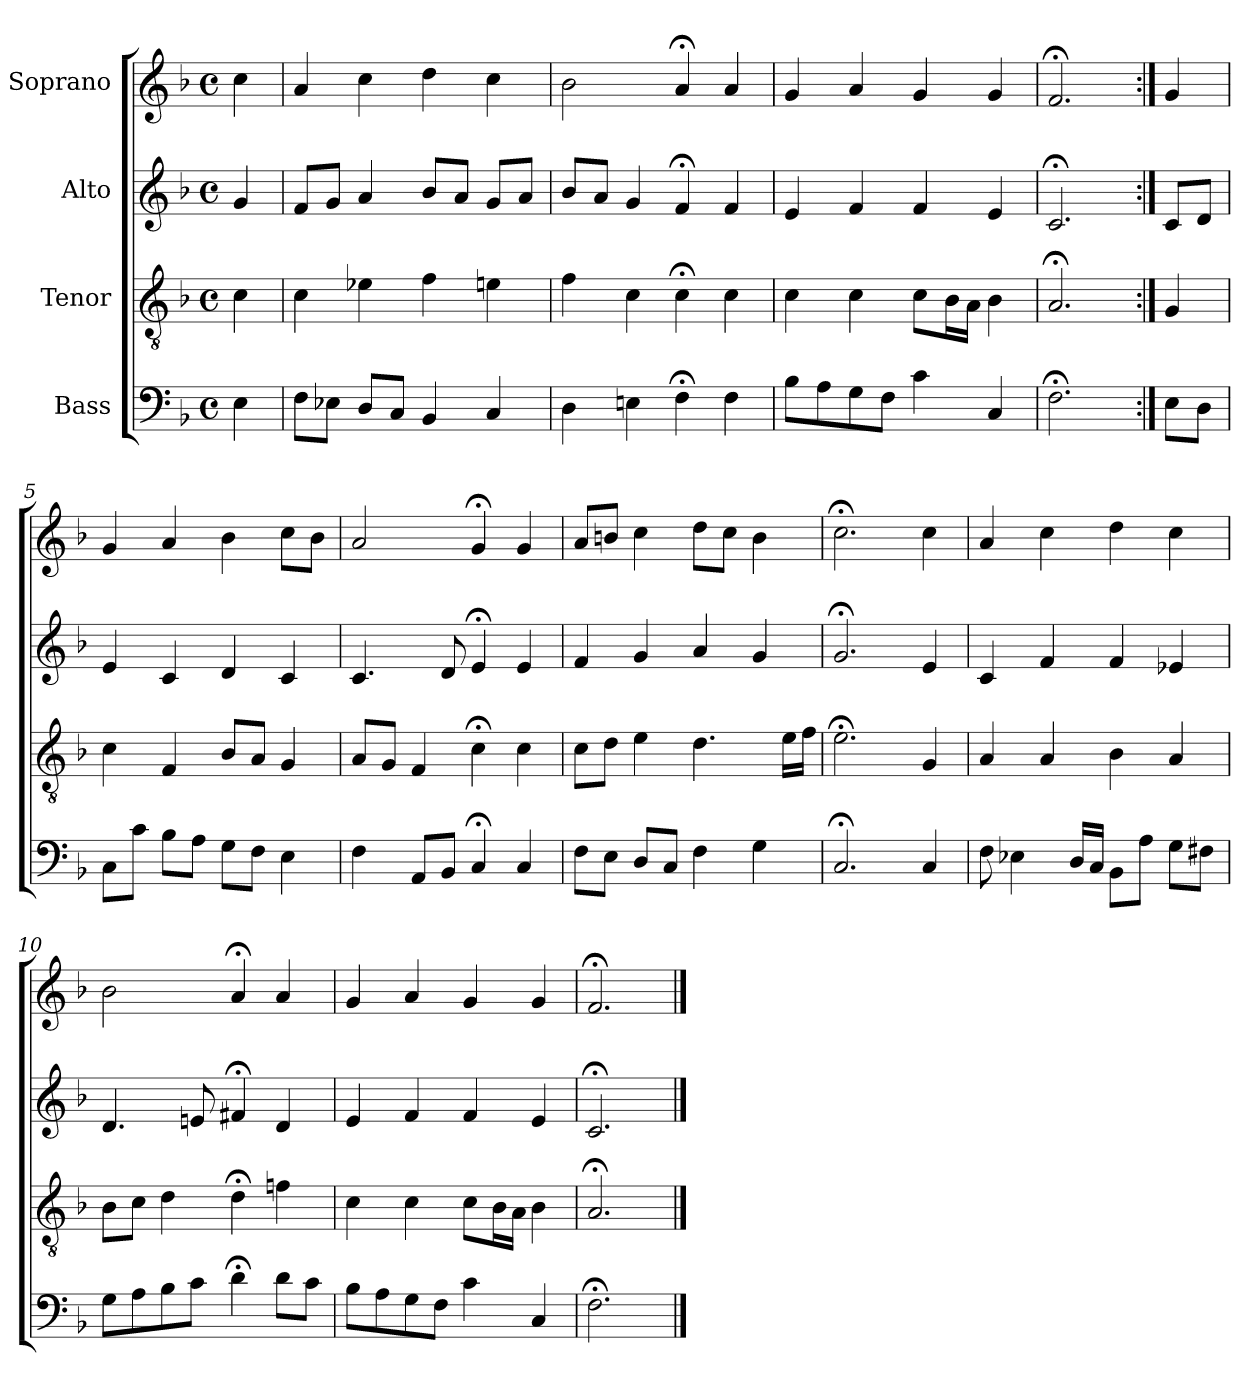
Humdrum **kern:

**kern	**kern	**kern	**kern
*part4	*part3	*part2	*part1
*staff4	*staff3	*staff2	*staff1
*I"Bass	*I"Tenor	*I"Alto	*I"Soprano
*clefF4	*clefGv2	*clefG2	*clefG2
*k[b-]	*k[b-]	*k[b-]	*k[b-]
*M4/4	*M4/4	*M4/4	*M4/4
*met(c)	*met(c)	*met(c)	*met(c)
=	=	=	=
4E	4c	4g	4cc
=1	=1	=1	=1
8FL	4c	8fL	4a
8E-XJ	.	8gJ	.
8DL	4e-X	4a	4cc
8CJ	.	.	.
4BB-	4f	8b-L	4dd
.	.	8aJ	.
4C	4en	8gL	4cc
.	.	8aJ	.
=2	=2	=2	=2
4D	4f	8b-L	2b-
.	.	8aJ	.
4En	4c	4g	.
4F;<	4c;<	4f;<	4a;<
4F	4c	4f	4a
=3	=3	=3	=3
8B-L	4c	4e	4g
8A	.	.	.
8G	4c	4f	4a
8FJ	.	.	.
4c	8cL	4f	4g
.	16B-L	.	.
.	16AJJ	.	.
4C	4B-	4e	4g
=4	=4	=4	=4
2.F;<	2.A;<	2.c;<	2.f;<
=:|!	=:|!	=:|!	=:|!
8EL	4G	8cL	4g
8DJ	.	8dJ	.
=5	=5	=5	=5
8CL	4c	4e	4g
8cJ	.	.	.
8B-L	4F	4c	4a
8AJ	.	.	.
8GL	8B-L	4d	4b-
8FJ	8AJ	.	.
4E	4G	4c	8ccL
.	.	.	8b-J
=6	=6	=6	=6
4F	8AL	4.c	2a
.	8GJ	.	.
8AAL	4F	.	.
8BB-J	.	8d	.
4C;<	4c;<	4e;<	4g;<
4C	4c	4e	4g
=7	=7	=7	=7
8FL	8cL	4f	8aL
8EJ	8dJ	.	8bnJ
8DL	4e	4g	4cc
8CJ	.	.	.
4F	4.d	4a	8ddL
.	.	.	8ccJ
4G	.	4g	4b
.	16eLL	.	.
.	16fJJ	.	.
=8	=8	=8	=8
2.C;<	2.e;<	2.g;<	2.cc;<
4C	4G	4e	4cc
=9	=9	=9	=9
8F	4A	4c	4a
4E-X	.	.	.
.	4A	4f	4cc
16DLL	.	.	.
16CJJ	.	.	.
8BB-L	4B-	4f	4dd
8AJ	.	.	.
8GL	4A	4e-X	4cc
8F#XJ	.	.	.
=10	=10	=10	=10
8GL	8B-L	4.d	2b-
8A	8cJ	.	.
8B-	4d	.	.
8cJ	.	8en	.
4d;<	4d;<	4f#X;<	4a;<
8dL	4fn	4d	4a
8cJ	.	.	.
=11	=11	=11	=11
8B-L	4c	4e	4g
8A	.	.	.
8G	4c	4f	4a
8FJ	.	.	.
4c	8cL	4f	4g
.	16B-L	.	.
.	16AJJ	.	.
4C	4B-	4e	4g
=12	=12	=12	=12
2.F;<	2.A;<	2.c;<	2.f;<
==	==	==	==
*-	*-	*-	*-
